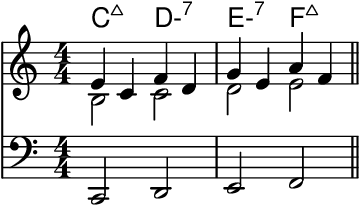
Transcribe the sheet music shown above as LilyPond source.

\version "2.24.4"
\language "english"
#(ly:set-option 'crop #t)
\include "include/alt.ly"
\score {
  \midi {
    \tempo 4=120
  }
  \layout {
    \context {
      \Score
      \omit BarNumber
    }
    indent = 0\mm
  }
  {
    <<
    \chords {
      \set chordChanges = ##t % only show chords when they change
      \set noChordSymbol = ""
      \set minorChordModifier = \markup { "-" }
      \set midiMaximumVolume = #0 % prevent named chords sounding
      c2:maj7 d:min7 | e:min7 f:maj7 |
    }
    \new Staff {
      \key c \major
      \numericTimeSignature
      \time 4/4
      \clef treble {
        \relative {
          \skip \f % spacer to set voice volume
          <<
            { e'4 c4 f4 d4 | g4 e4 a4 f4 }
            \new Voice { \voiceTwo
              b,2 c2 | d2 e2
            }
          >>
          \bar "||"
        }
      }
    }
    \new Staff {
      \clef bass {
        \relative {
          \skip \f % spacer to set voice volume
          c,2 d | e f|
          \bar "||"
        }
      }
    }
    >>
  }
}
